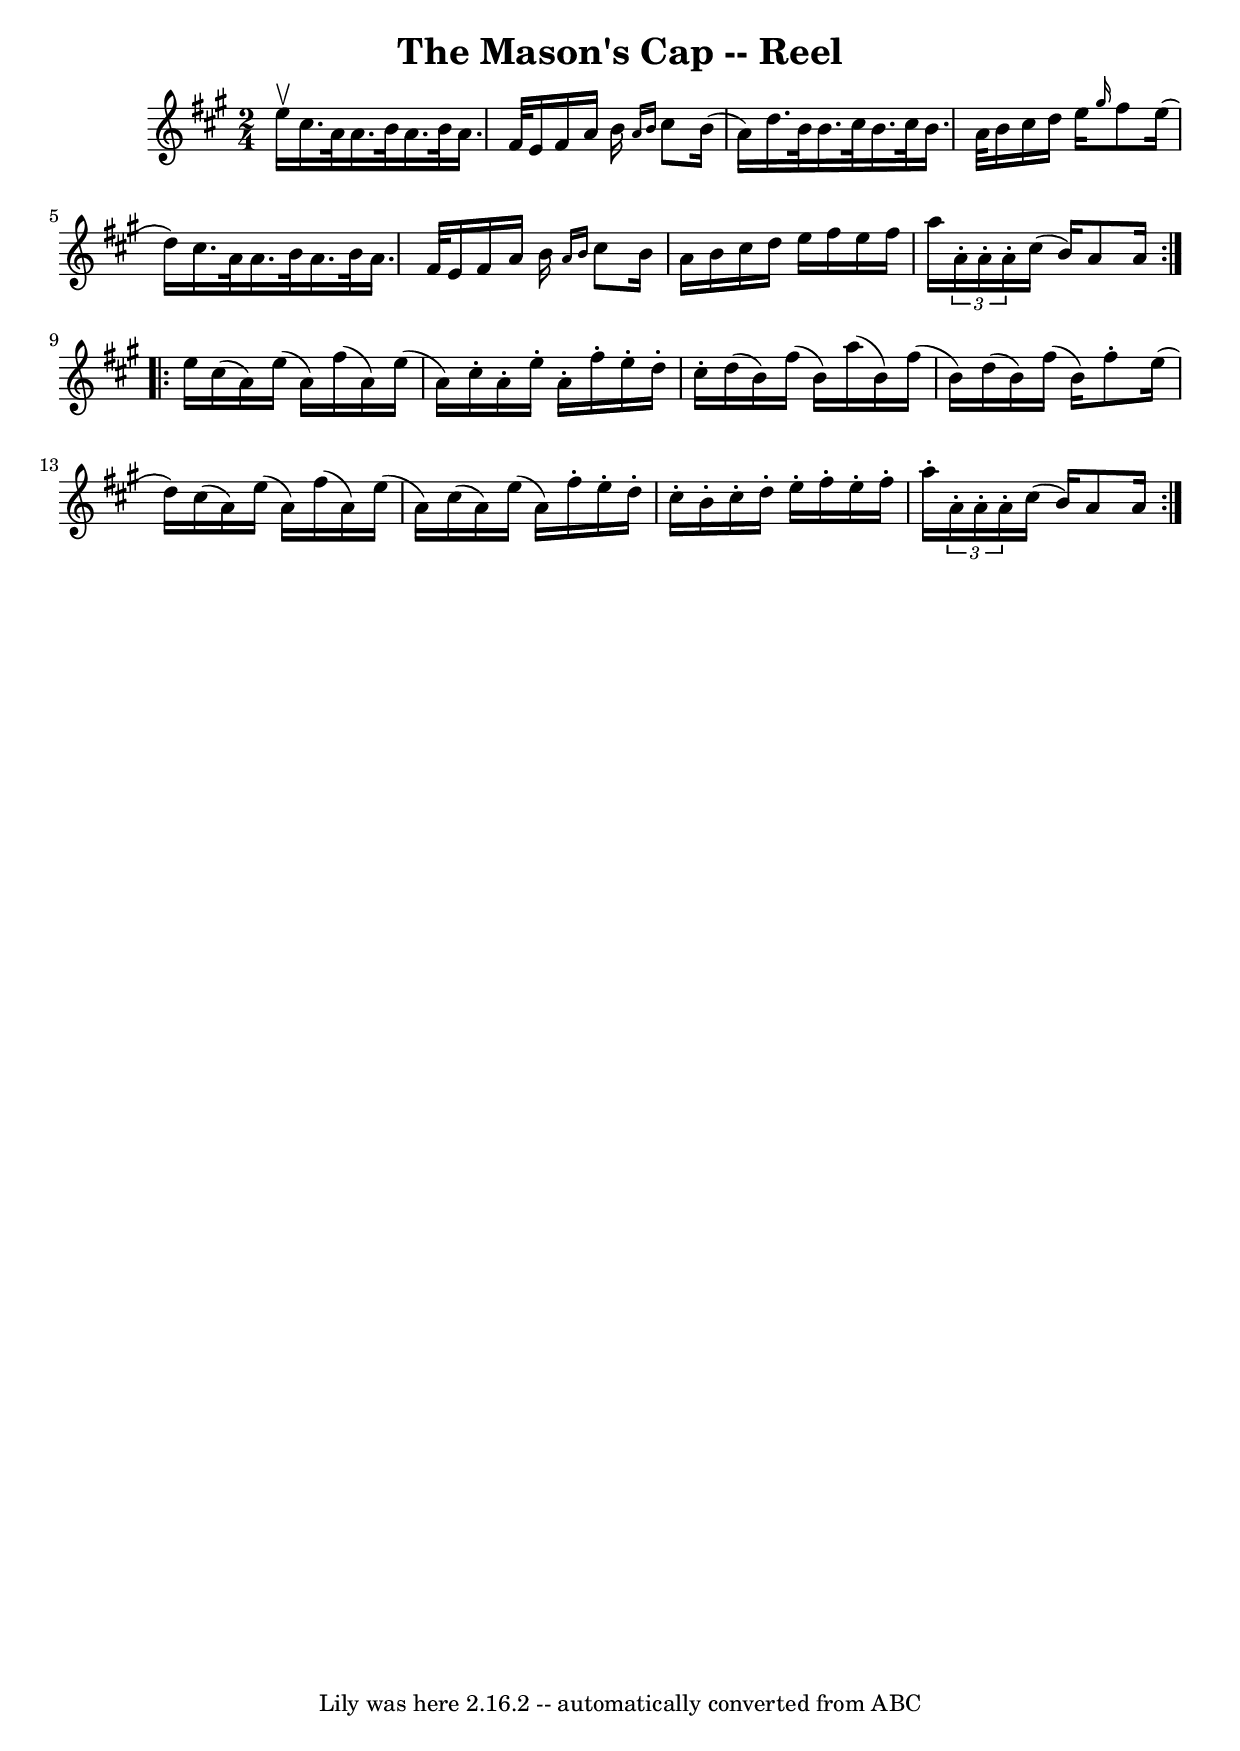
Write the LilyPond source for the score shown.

\version "2.16.2"
\include "Mammoth.ily"
\header {
  %% book = "Ryan's Mammoth Collection"
  crossRefNumber = "1"
  footnotes = ""
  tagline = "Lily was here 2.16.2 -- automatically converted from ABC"
  title = "The Mason's Cap -- Reel"

}
voicedefault =  {



  \repeat volta 2 {

    \time 2/4 
    \key a \major
    e''16^\upbow |
    cis''16. a'32 a'16.    
    b'32 a'16. b'32 a'16. fis'32  |
    e'16 fis'16 a'16    
    b'16  \grace { a'16 b'16  
		 } cis''8 b'16 (a'16) |
    
    d''16. b'32 b'16. cis''32 b'16. cis''32 b'16. a'32  
    |
    b'16 cis''16 d''16 e''16  \grace { gis''16  
				     } fis''8   
    e''16 (d''16) |
    cis''16. a'32 a'16. b'32 a'16.    
    b'32 a'16. fis'32  |
    e'16 fis'16 a'16 b'16  \grace {    
      a'16 b'16  
    } cis''8 b'16 a'16  |
    b'16 cis''16 d''16   
    e''16 fis''16 e''16 fis''16 a''16  |
    \times 2/3 { a'16-. 
		 a'16-. a'16-. 
	       } cis''16 (b'16) a'8 a'16  
  } 
  \repeat volta 2 {
    
    e''16  |
    cis''16 (a'16) e''16 (a'16) fis''16 (
    a'16) e''16 (a'16) |
    cis''16-. a'16-. e''16-. a'16-. fis''16-. e''16-. d''16-. cis''16-. |
    d''16 (b'16-) fis''16 (b'16) a''16 (b'16) fis''16 (b'16) |
    
    d''16 (b'16) fis''16 (b'16) fis''8-. e''16 (d''16) 
    |
    cis''16 (a'16) e''16 (a'16) fis''16 (a'16)   
    e''16 (a'16) |
    cis''16 (a'16) e''16 (a'16)   
    fis''16-. e''16-. d''16-. cis''16-. |
    b'16-. cis''16-.   
    d''16-. e''16-. fis''16-. e''16-. fis''16-. a''16-. |
    
    \times 2/3 { a'16-. a'16-. a'16-. 
	       } cis''16 (b'16) a'8    
    a'16  
  }   

}

\score{
  <<

    \context Staff="default"
    {
      \voicedefault 
      
    }

  >>
  \layout {
    
  }
  \midi {
  }

}
